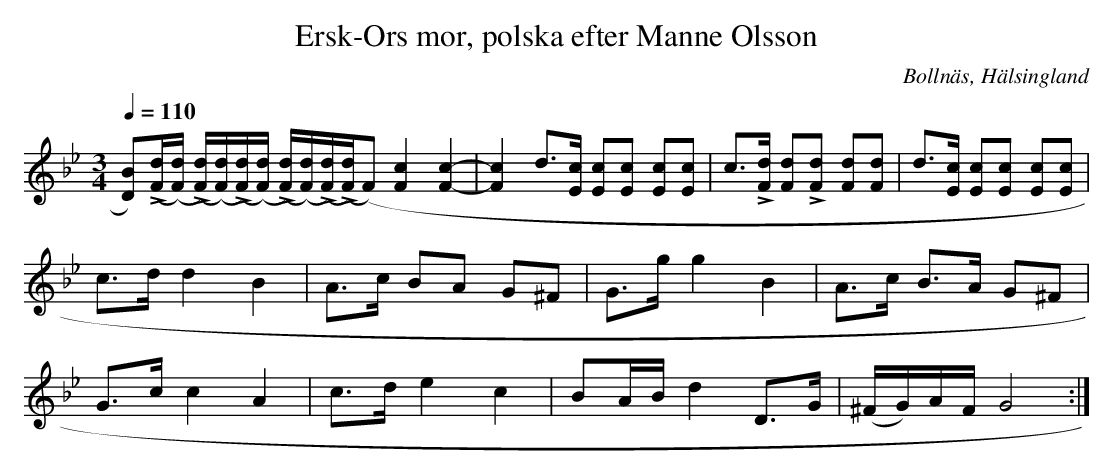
X:1
T: Ersk-Ors mor, polska efter Manne Olsson
O:Bollnäs, Hälsingland
M:3/4
L:1/8
Q:1/4=110
K:Gm
[D B])(L[F/d/]([F/d/]) (L[F/d/])([F/d/])(L[F/d/])([F/d/]) (L[F/d/])([F/d/])(L[F/d/])(L[F/d/])(F)[F2 c2][F2 c2]-|[F2 c2] d>[Ec] [Ec][Ec] [Ec][Ec] | \
c>L[Fd] [Fd]L[Fd] [Fd][Fd] | d>[Ec] [Ec][Ec] [Ec][Ec] |
c>d    d2       B2           | A>c    BA       G^F       | G>g    g2 B2     | A>c         B>A G^F  |
G>c    c2       A2           | c>d    e2       c2        | BA/B/  d2 D>G   | (^F/G/)A/F/ G4      :|
